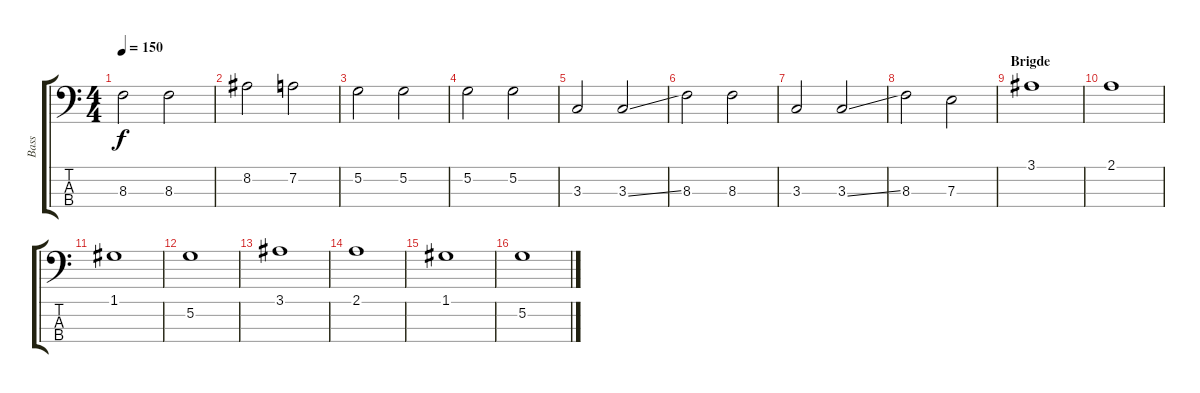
\track ("Bass" "Bass") {instrument electricbassfinger}
\staff {score tabs}
\tuning (G2 D2 A1 E1) {hide}
\ts (4 4)
\tempo 150
\clef f4
\ks c
8.3.2{dy f} 8.3.2 |
8.2.2 7.2.2 |
5.2.2 5.2.2 |
5.2.2 5.2.2 |
3.3.2 3.3{ss}.2 |
8.3.2 8.3.2 |
3.3.2 3.3{ss}.2 |
8.3.2 7.3.2 |
\section ("" "Brigde")
3.1.1 |
2.1.1 |
1.1.1 |
5.2.1 |
3.1.1 |
2.1.1 |
1.1.1 |
5.2.1
